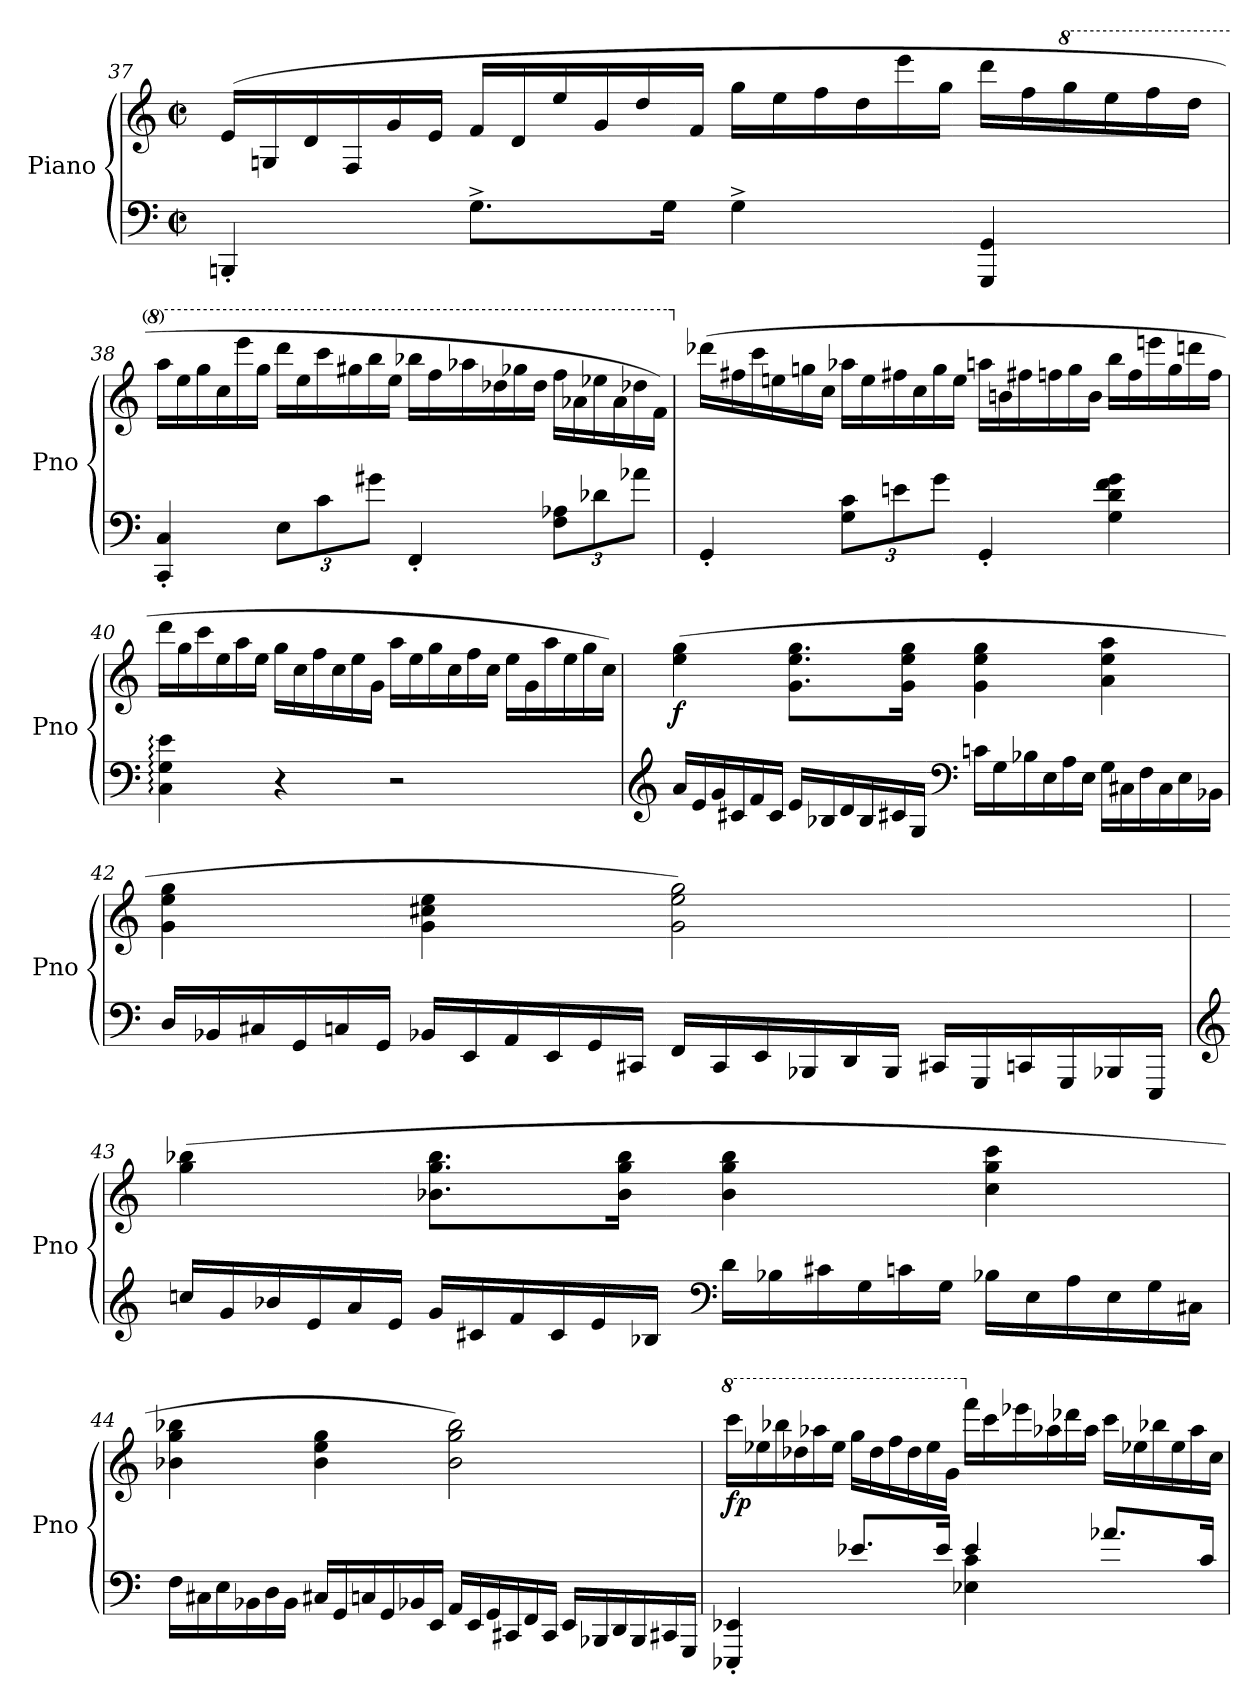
**kern	**kern	**dynam
*part1	*part1	*part1
*staff2	*staff1	*staff1/2
*I"Piano	*	*
*I'Pno	*	*
!!LO:LB:g=z
*clefF4	*clefG2	*
*k[]	*k[]	*
*M4/4	*M4/4	*
*met(c|)	*met(c|)	*
*	*Xtuplet	*
=37	=37	=37
4BBBn'/	(24e/LL	.
.	24Gn/	.
.	24d/	.
.	24F/	.
.	24g/	.
.	24e/JJ	.
8.G^\L	24f/LL	.
.	24d/	.
.	24ee/	.
.	24g/	.
.	24dd/	.
16G\Jk	.	.
.	24f/JJ	.
4G^\	24gg\LL	.
.	24ee\	.
.	24ff\	.
.	24dd\	.
.	24eee\	.
.	24gg\JJ	.
4GGG/ 4GG/	24ddd\LL	.
.	24ff\	.
*	*8va	*
.	24ggg\	.
.	24eee\	.
.	24fff\	.
.	24ddd\JJ	.
=38	=38	=38
4CC/' 4C/'	24aaa\LL	.
.	24eee\	.
.	24ggg\	.
.	24ccc\	.
.	24eeee\	.
.	24ggg\JJ	.
*Xbrackettup	*	*
12E\L	24dddd\LL	.
.	24eee\	.
12c\	24cccc\	.
.	24ggg#X\	.
12g#X\J	24bbb\	.
.	24eee\JJ	.
4FF'/	24bbb-X\LL	.
.	24fff\	.
.	24aaa-X\	.
.	24ddd-X\	.
.	24ggg-X\	.
.	24ddd-\JJ	.
12F\ 12A-X\L	24fff\LL	.
.	24aa-X\	.
12d-X\	24eee-X\	.
.	24aa-\	.
12a-X\J	24ddd-X\	.
.	24ff\JJ)	.
!!LO:LB:g=z
=39	=39	=39
*	*X8va	*
4GG'/	(24ddd-X\LL	.
.	24ff#X\	.
.	24ccc\	.
.	24een\	.
.	24ggn\	.
.	24cc\JJ	.
12G\ 12c\L	24aa-X\LL	.
.	24ee\	.
12en\	24ff#X\	.
.	24cc\	.
12g\J	24gg\	.
.	24ee\JJ	.
4GG'/	24aan\LL	.
.	24bn\	.
.	24ff#X\	.
.	24ffn\	.
.	24gg\	.
.	24b\JJ	.
4G\ 4d\ 4f\ 4g\	24bb\LL	.
.	24ff\	.
.	24eeen\	.
.	24gg\	.
.	24dddn\	.
.	24ff\JJ	.
=40	=40	=40
4C\: 4G\: 4e\:	24ddd\LL	.
.	24gg\	.
.	24ccc\	.
.	24ee\	.
.	24aa\	.
.	24ee\JJ	.
4r	24gg\LL	.
.	24cc\	.
.	24ff\	.
.	24cc\	.
.	24ee\	.
.	24g\JJ	.
2r	24aa\LL	.
.	24ee\	.
.	24gg\	.
.	24cc\	.
.	24ff\	.
.	24cc\JJ	.
.	24ee\LL	.
.	24g\	.
.	24aa\	.
.	24ee\	.
.	24gg\	.
.	24cc\JJ)	.
!!LO:PB:g=z
=41	=41	=41
*clefG2	*	*
*Xtuplet	*	*
!	!	!LO:DY:b
24a/LL	(4ee\ 4gg\	f
24e/	.	.
24g/	.	.
24c#X/	.	.
24f/	.	.
24c#/JJ	.	.
24e/LL	8.g\ 8.ee\ 8.gg\L	.
24B-X/	.	.
24d/	.	.
24B-/	.	.
24c#X/	.	.
.	16g\ 16ee\ 16gg\Jk	.
24G/JJ	.	.
*clefF4	*	*
24cn\LL	4g\ 4ee\ 4gg\	.
24G\	.	.
24B-X\	.	.
24E\	.	.
24A\	.	.
24E\JJ	.	.
24G\LL	4a\ 4ee\ 4aa\	.
24C#X\	.	.
24F\	.	.
24C#\	.	.
24E\	.	.
24BB-X\JJ	.	.
!!LO:LB:g=z
=42	=42	=42
24D/LL	4g\ 4ee\ 4gg\	.
24BB-X/	.	.
24C#X/	.	.
24GG/	.	.
24Cn/	.	.
24GG/JJ	.	.
24BB-X/LL	4g\ 4cc#X\ 4ee\	.
24EE/	.	.
24AA/	.	.
24EE/	.	.
24GG/	.	.
24CC#X/JJ	.	.
24FF/LL	2g\ 2ee\ 2gg\)	.
24CC#/	.	.
24EE/	.	.
24BBB-X/	.	.
24DD/	.	.
24BBB-/JJ	.	.
24CC#X/LL	.	.
24GGG/	.	.
24CCn/	.	.
24GGG/	.	.
24BBB-X/	.	.
24EEE/JJ	.	.
!!LO:LB:g=z
=43	=43	=43
*clefG2	*	*
24ccn/LL	(4gg\ 4bb-X\	.
24g/	.	.
24b-X/	.	.
24e/	.	.
24a/	.	.
24e/JJ	.	.
24g/LL	8.b-X\ 8.gg\ 8.bb-\L	.
24c#X/	.	.
24f/	.	.
24c#/	.	.
24e/	.	.
.	16b-\ 16gg\ 16bb-\Jk	.
24B-X/JJ	.	.
*clefF4	*	*
24d\LL	4b-\ 4gg\ 4bb-\	.
24B-X\	.	.
24c#X\	.	.
24G\	.	.
24cn\	.	.
24G\JJ	.	.
24B-X\LL	4cc\ 4gg\ 4ccc\	.
24E\	.	.
24A\	.	.
24E\	.	.
24G\	.	.
24C#X\JJ	.	.
!!LO:LB:g=z
=44	=44	=44
24F\LL	4b-X\ 4gg\ 4bb-X\	.
24C#X\	.	.
24E\	.	.
24BB-X\	.	.
24D\	.	.
24BB-\JJ	.	.
24C#X/LL	4b-\ 4ee\ 4gg\	.
24GG/	.	.
24Cn/	.	.
24GG/	.	.
24BB-X/	.	.
24EE/JJ	.	.
24AA/LL	2b-\ 2gg\ 2bb-\)	.
24EE/	.	.
24GG/	.	.
24CC#X/	.	.
24FF/	.	.
24CC#/JJ	.	.
24EE/LL	.	.
24BBB-X/	.	.
24DD/	.	.
24BBB-/	.	.
24CC#X/	.	.
24GGG/JJ	.	.
!!LO:LB:g=z
=45	=45	=45
*^	*	*
*	*	*8va	*
!	!	!	!LO:DY:b
4EEE-X/' 4EE-X/'	2ryy	24cccc\LL	fp
.	.	24eee-X\	.
.	.	24bbb-X\	.
.	.	24ddd-X\	.
.	.	24aaa-X\	.
.	.	24eee-\JJ	.
8.e-X/L	.	24ggg\LL	.
.	.	24ddd-\	.
.	.	24fff\	.
.	.	24ddd-\	.
.	.	24eee-\	.
16e-/Jk	.	.	.
.	.	24gg\JJ	.
*	*	*X8va	*
4e-/	4E-X\ 4c\	24fff\LL	.
.	.	24ccc\	.
.	.	24eee-X\	.
.	.	24aa-X\	.
.	.	24ddd-X\	.
.	.	24aa-\JJ	.
8.a-X/L	4ryy	24ccc\LL	.
.	.	24ee-X\	.
.	.	24bb-X\	.
.	.	24ee-\	.
.	.	24aa-\	.
16c/Jk	.	.	.
.	.	24cc\JJ	.
*v	*v	*	*
=	=	=
*-	*-	*-
